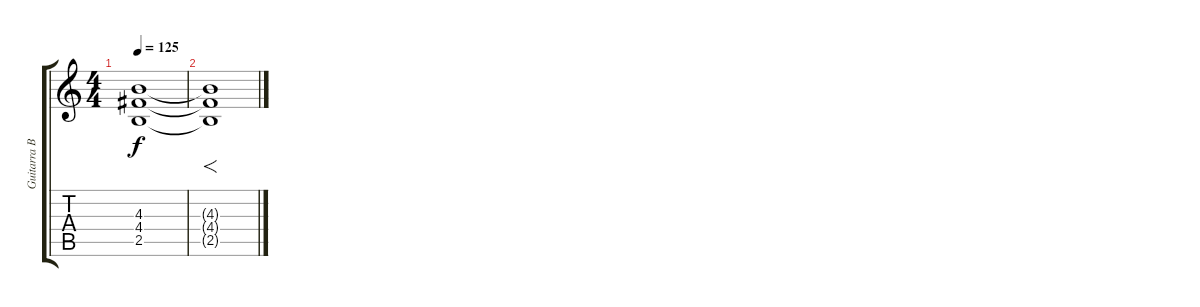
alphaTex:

\track ("Guitarra Base" "Guitarra B") {instrument distortionguitar}
\staff {score tabs}
\tuning (E4 B3 G3 D3 A2 E2) {hide}
\ts (4 4)
\tempo 125
\clef g2
\ks c
(4.3{t} 4.4{t} 2.5{t}).1{dy f} |
(4.3{t} 4.4{t} 2.5{t}).1{f}
